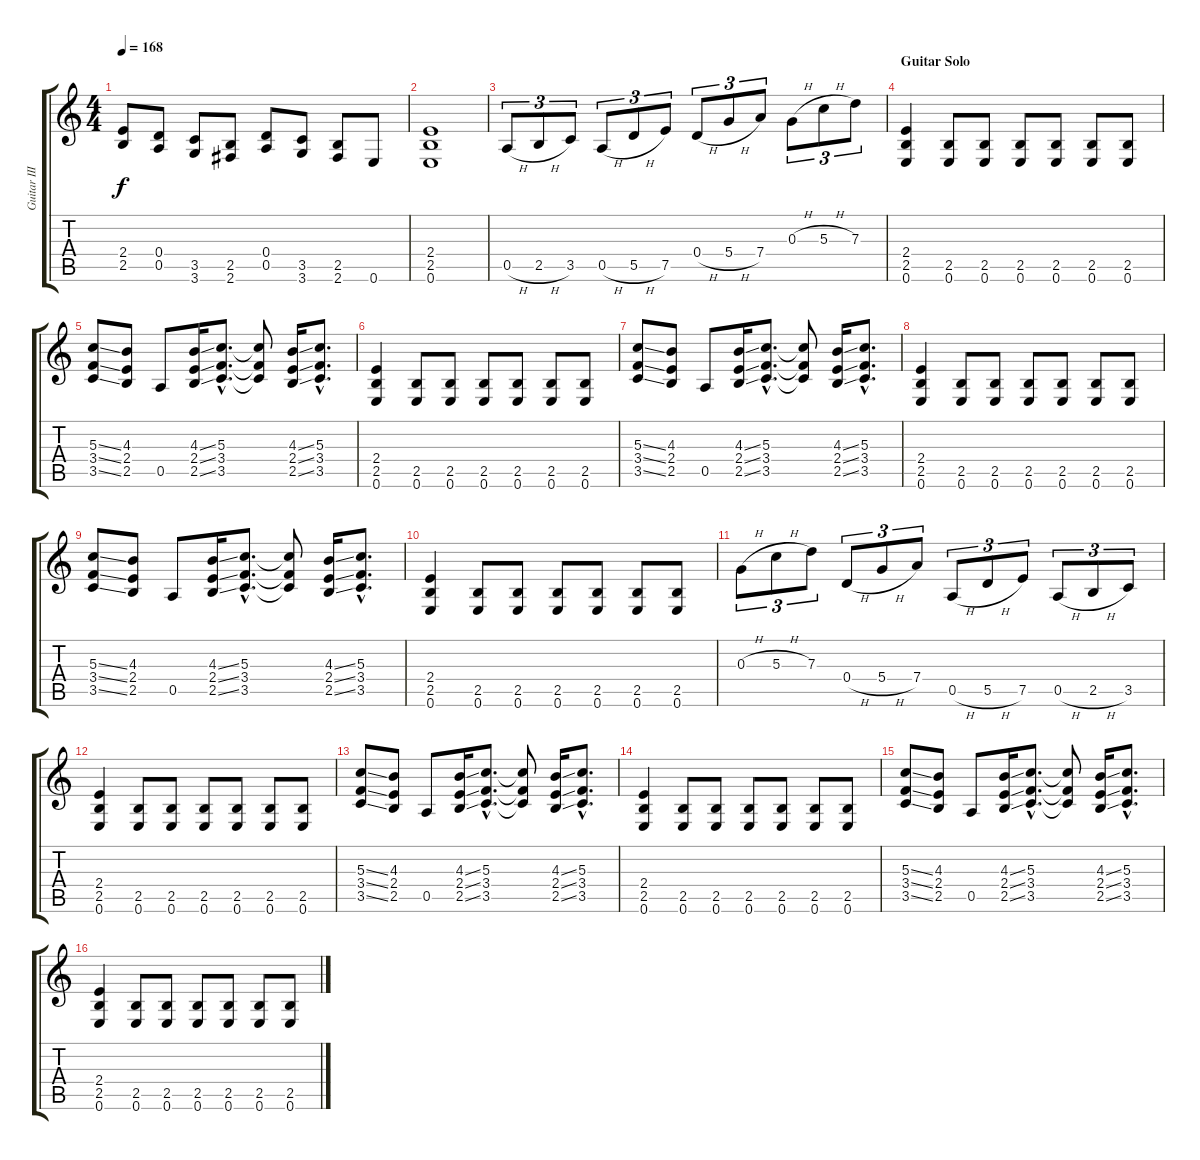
\track ("Guitar III" "Guitar III") {instrument distortionguitar}
\staff {score tabs}
\tuning (E4 B3 G3 D3 A2 E2) {hide}
\ts (4 4)
\tempo 168
\clef g2
\ks c
(2.4 2.5).8{dy f} (0.4 0.5).8 (3.5 3.6).8 (2.5 2.6).8 (0.4 0.5).8 (3.5 3.6).8 (2.5 2.6).8 0.6.8 |
(2.4 2.5 0.6).1 |
0.5{h}.8{tu (3 2)} 2.5{h}.8{tu (3 2)} 3.5.8{tu (3 2)} 0.5{h}.8{tu (3 2)} 5.5{h}.8{tu (3 2)} 7.5.8{tu (3 2)} 0.4{h}.8{tu (3 2)} 5.4{h}.8{tu (3 2)} 7.4.8{tu (3 2)} 0.3{h}.8{tu (3 2)} 5.3{h}.8{tu (3 2)} 7.3.8{tu (3 2)} |
\section ("" "Guitar Solo")
(2.4 2.5 0.6).4{volume 11} (2.5 0.6).8 (2.5 0.6).8 (2.5 0.6).8 (2.5 0.6).8 (2.5 0.6).8 (2.5 0.6).8 |
(5.3{ss} 3.4{ss} 3.5{ss}).8 (4.3 2.4 2.5).8 0.5.8 (4.3{ss} 2.4{ss} 2.5{ss}).16 (5.3{hac} 3.4{hac} 3.5{hac}).8{d} (5.3{t} 3.4{t} 3.5{t}).8 (4.3{ss} 2.4{ss} 2.5{ss}).16 (5.3{hac} 3.4{hac} 3.5{hac}).8{d} |
(2.4 2.5 0.6).4 (2.5 0.6).8 (2.5 0.6).8 (2.5 0.6).8 (2.5 0.6).8 (2.5 0.6).8 (2.5 0.6).8 |
(5.3{ss} 3.4{ss} 3.5{ss}).8 (4.3 2.4 2.5).8 0.5.8 (4.3{ss} 2.4{ss} 2.5{ss}).16 (5.3{hac} 3.4{hac} 3.5{hac}).8{d} (5.3{t} 3.4{t} 3.5{t}).8 (4.3{ss} 2.4{ss} 2.5{ss}).16 (5.3{hac} 3.4{hac} 3.5{hac}).8{d} |
(2.4 2.5 0.6).4 (2.5 0.6).8 (2.5 0.6).8 (2.5 0.6).8 (2.5 0.6).8 (2.5 0.6).8 (2.5 0.6).8 |
(5.3{ss} 3.4{ss} 3.5{ss}).8 (4.3 2.4 2.5).8 0.5.8 (4.3{ss} 2.4{ss} 2.5{ss}).16 (5.3{hac} 3.4{hac} 3.5{hac}).8{d} (5.3{t} 3.4{t} 3.5{t}).8 (4.3{ss} 2.4{ss} 2.5{ss}).16 (5.3{hac} 3.4{hac} 3.5{hac}).8{d} |
(2.4 2.5 0.6).4 (2.5 0.6).8 (2.5 0.6).8 (2.5 0.6).8 (2.5 0.6).8 (2.5 0.6).8 (2.5 0.6).8 |
0.3{h}.8{tu (3 2) volume 12} 5.3{h}.8{tu (3 2)} 7.3.8{tu (3 2)} 0.4{h}.8{tu (3 2)} 5.4{h}.8{tu (3 2)} 7.4.8{tu (3 2)} 0.5{h}.8{tu (3 2)} 5.5{h}.8{tu (3 2)} 7.5.8{tu (3 2)} 0.5{h}.8{tu (3 2)} 2.5{h}.8{tu (3 2)} 3.5.8{tu (3 2)} |
(2.4 2.5 0.6).4{volume 11} (2.5 0.6).8 (2.5 0.6).8 (2.5 0.6).8 (2.5 0.6).8 (2.5 0.6).8 (2.5 0.6).8 |
(5.3{ss} 3.4{ss} 3.5{ss}).8 (4.3 2.4 2.5).8 0.5.8 (4.3{ss} 2.4{ss} 2.5{ss}).16 (5.3{hac} 3.4{hac} 3.5{hac}).8{d} (5.3{t} 3.4{t} 3.5{t}).8 (4.3{ss} 2.4{ss} 2.5{ss}).16 (5.3{hac} 3.4{hac} 3.5{hac}).8{d} |
(2.4 2.5 0.6).4 (2.5 0.6).8 (2.5 0.6).8 (2.5 0.6).8 (2.5 0.6).8 (2.5 0.6).8 (2.5 0.6).8 |
(5.3{ss} 3.4{ss} 3.5{ss}).8 (4.3 2.4 2.5).8 0.5.8 (4.3{ss} 2.4{ss} 2.5{ss}).16 (5.3{hac} 3.4{hac} 3.5{hac}).8{d} (5.3{t} 3.4{t} 3.5{t}).8 (4.3{ss} 2.4{ss} 2.5{ss}).16 (5.3{hac} 3.4{hac} 3.5{hac}).8{d} |
(2.4 2.5 0.6).4 (2.5 0.6).8 (2.5 0.6).8 (2.5 0.6).8 (2.5 0.6).8 (2.5 0.6).8 (2.5 0.6).8
